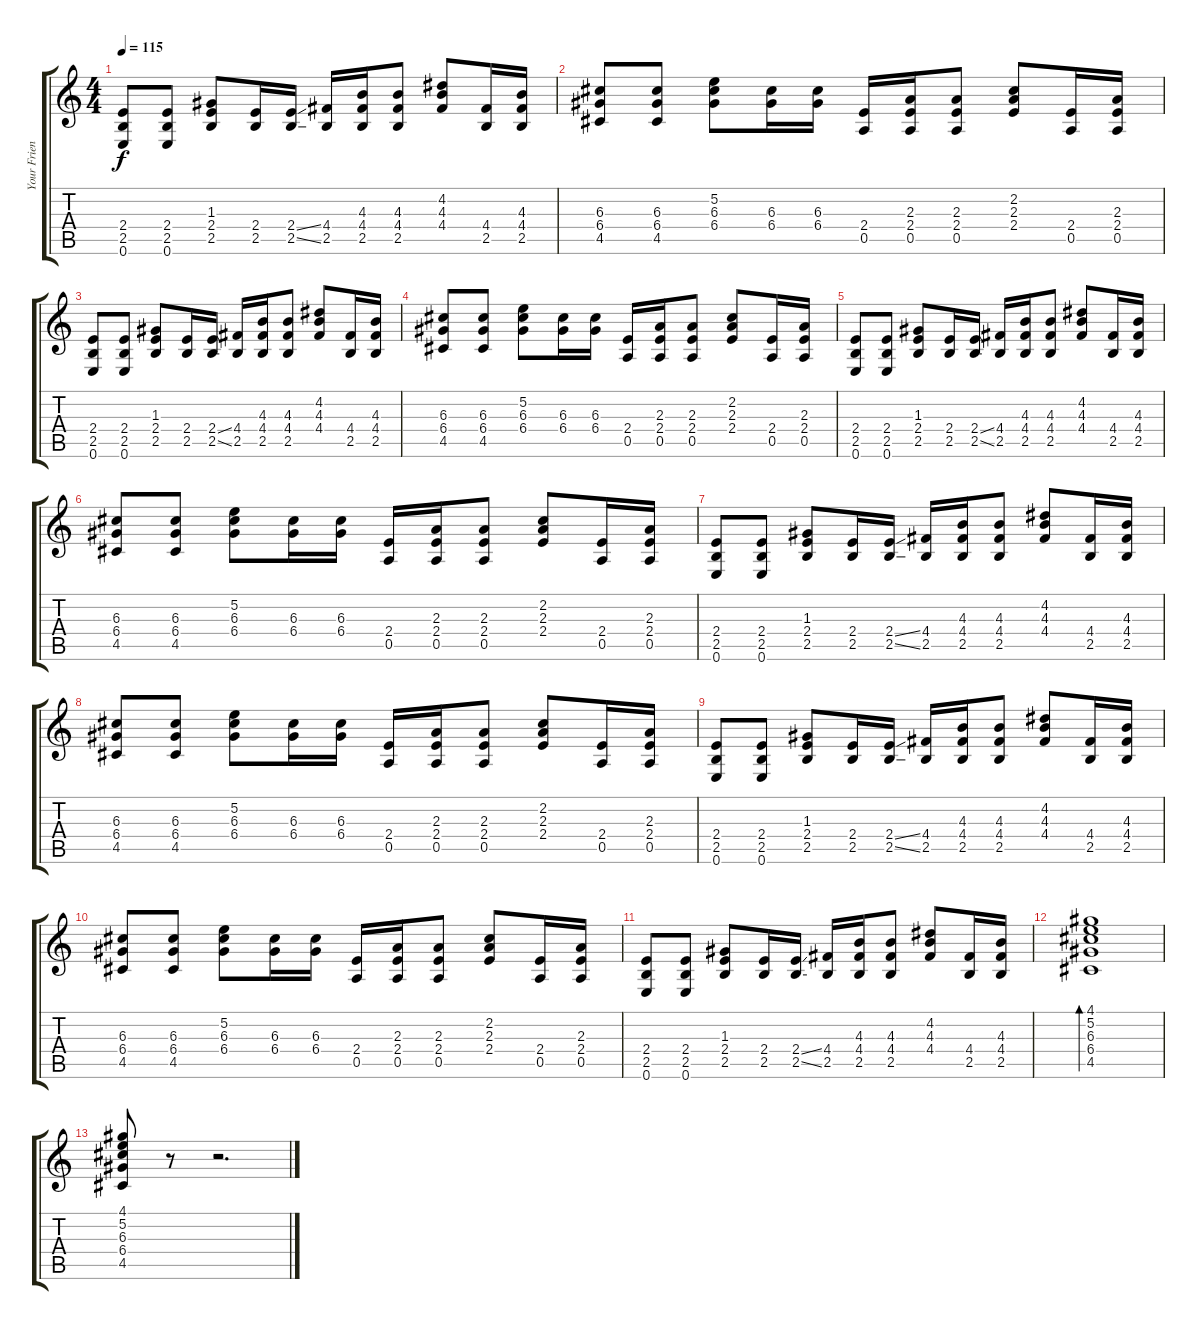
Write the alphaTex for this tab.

\track ("Your Friend on Background-Guitar" "Your Frien") {instrument acousticguitarnylon}
\staff {score tabs}
\tuning (E4 B3 G3 D3 A2 E2) {hide}
\ts (4 4)
\tempo 115
\clef g2
\ks c
(2.4 2.5 0.6).8{dy f} (2.4 2.5 0.6).8 (1.3 2.4 2.5).8 (2.4 2.5).16 (2.4{ss} 2.5{ss}).16 (4.4 2.5).16 (4.3 4.4 2.5).16 (4.3 4.4 2.5).8 (4.2 4.3 4.4).8 (4.4 2.5).16 (4.3 4.4 2.5).16 |
(6.3 6.4 4.5).8 (6.3 6.4 4.5).8 (5.2 6.3 6.4).8 (6.3 6.4).16 (6.3 6.4).16 (2.4 0.5).16 (2.3 2.4 0.5).16 (2.3 2.4 0.5).8 (2.2 2.3 2.4).8 (2.4 0.5).16 (2.3 2.4 0.5).16 |
(2.4 2.5 0.6).8 (2.4 2.5 0.6).8 (1.3 2.4 2.5).8 (2.4 2.5).16 (2.4{ss} 2.5{ss}).16 (4.4 2.5).16 (4.3 4.4 2.5).16 (4.3 4.4 2.5).8 (4.2 4.3 4.4).8 (4.4 2.5).16 (4.3 4.4 2.5).16 |
(6.3 6.4 4.5).8 (6.3 6.4 4.5).8 (5.2 6.3 6.4).8 (6.3 6.4).16 (6.3 6.4).16 (2.4 0.5).16 (2.3 2.4 0.5).16 (2.3 2.4 0.5).8 (2.2 2.3 2.4).8 (2.4 0.5).16 (2.3 2.4 0.5).16 |
(2.4 2.5 0.6).8 (2.4 2.5 0.6).8 (1.3 2.4 2.5).8 (2.4 2.5).16 (2.4{ss} 2.5{ss}).16 (4.4 2.5).16 (4.3 4.4 2.5).16 (4.3 4.4 2.5).8 (4.2 4.3 4.4).8 (4.4 2.5).16 (4.3 4.4 2.5).16 |
(6.3 6.4 4.5).8 (6.3 6.4 4.5).8 (5.2 6.3 6.4).8 (6.3 6.4).16 (6.3 6.4).16 (2.4 0.5).16 (2.3 2.4 0.5).16 (2.3 2.4 0.5).8 (2.2 2.3 2.4).8 (2.4 0.5).16 (2.3 2.4 0.5).16 |
(2.4 2.5 0.6).8 (2.4 2.5 0.6).8 (1.3 2.4 2.5).8 (2.4 2.5).16 (2.4{ss} 2.5{ss}).16 (4.4 2.5).16 (4.3 4.4 2.5).16 (4.3 4.4 2.5).8 (4.2 4.3 4.4).8 (4.4 2.5).16 (4.3 4.4 2.5).16 |
(6.3 6.4 4.5).8 (6.3 6.4 4.5).8 (5.2 6.3 6.4).8 (6.3 6.4).16 (6.3 6.4).16 (2.4 0.5).16 (2.3 2.4 0.5).16 (2.3 2.4 0.5).8 (2.2 2.3 2.4).8 (2.4 0.5).16 (2.3 2.4 0.5).16 |
(2.4 2.5 0.6).8 (2.4 2.5 0.6).8 (1.3 2.4 2.5).8 (2.4 2.5).16 (2.4{ss} 2.5{ss}).16 (4.4 2.5).16 (4.3 4.4 2.5).16 (4.3 4.4 2.5).8 (4.2 4.3 4.4).8 (4.4 2.5).16 (4.3 4.4 2.5).16 |
(6.3 6.4 4.5).8 (6.3 6.4 4.5).8 (5.2 6.3 6.4).8 (6.3 6.4).16 (6.3 6.4).16 (2.4 0.5).16 (2.3 2.4 0.5).16 (2.3 2.4 0.5).8 (2.2 2.3 2.4).8 (2.4 0.5).16 (2.3 2.4 0.5).16 |
(2.4 2.5 0.6).8 (2.4 2.5 0.6).8 (1.3 2.4 2.5).8 (2.4 2.5).16 (2.4{ss} 2.5{ss}).16 (4.4 2.5).16 (4.3 4.4 2.5).16 (4.3 4.4 2.5).8 (4.2 4.3 4.4).8 (4.4 2.5).16 (4.3 4.4 2.5).16 |
(4.1 5.2 6.3 6.4 4.5).1{bd 240} |
(4.1 5.2 6.3 6.4 4.5).8 r.8 r.2{d}
